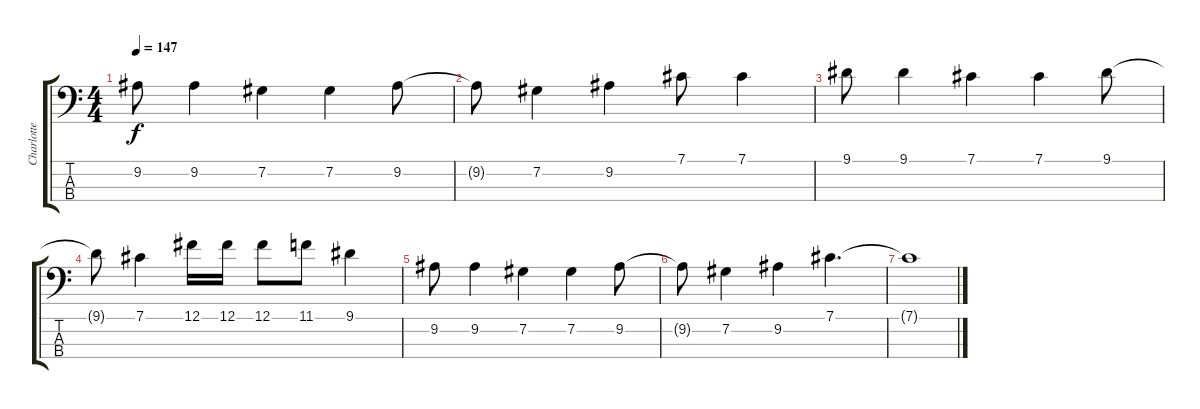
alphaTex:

\track ("Charlotte" "Charlotte") {instrument electricbassfinger}
\staff {score tabs}
\tuning (Gb2 Db2 Ab1 Eb1) {hide}
\ts (4 4)
\tempo 147
\clef f4
\ks c
9.2.8{dy f} 9.2.4 7.2.4 7.2.4 9.2.8 |
9.2{t}.8 7.2.4 9.2.4 7.1.8 7.1.4 |
9.1.8 9.1.4 7.1.4 7.1.4 9.1.8 |
9.1{t}.8 7.1.4 12.1.16 12.1.16 12.1.8 11.1.8 9.1.4 |
9.2.8 9.2.4 7.2.4 7.2.4 9.2.8 |
9.2{t}.8 7.2.4 9.2.4 7.1.4{d} |
7.1{t}.1
